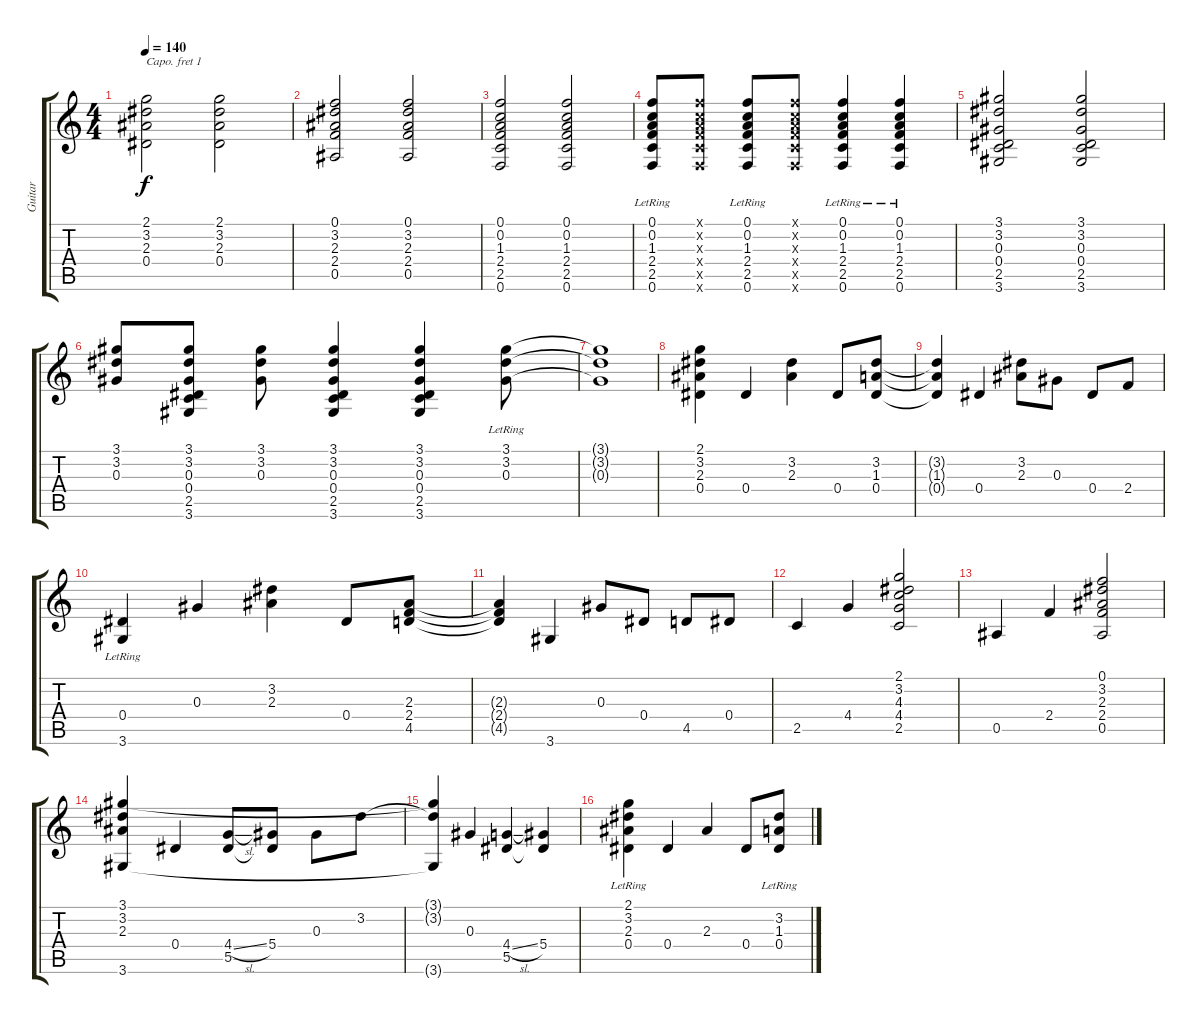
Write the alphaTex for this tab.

\track ("Guitar" "Guitar") {instrument acousticguitarsteel}
\staff {score tabs}
\capo 1
\tuning (E4 B3 G3 D3 A2 E2) {hide}
\ts (4 4)
\tempo 140
\clef g2
\ks c
(2.1 3.2 2.3 0.4).2{dy f} (2.1 3.2 2.3 0.4).2 |
(0.1 3.2 2.3 2.4 0.5).2 (0.1 3.2 2.3 2.4 0.5).2 |
(0.1 0.2 1.3 2.4 2.5 0.6).2 (0.1 0.2 1.3 2.4 2.5 0.6).2 |
(0.1{lr} 0.2 1.3 2.4 2.5 0.6).8 (0.1{x} 0.2{x} 1.3{x} 2.4{x} 2.5{x} 0.6{x}).8 (0.1{lr} 0.2 1.3 2.4 2.5 0.6).8 (0.1{x} 0.2{x} 1.3{x} 2.4{x} 2.5{x} 0.6{x}).8 (0.1{lr} 0.2 1.3 2.4 2.5 0.6).4 (0.1{lr} 0.2 1.3 2.4 2.5 0.6).4 |
(3.1 3.2 0.3 0.4 2.5 3.6).2 (3.1 3.2 0.3 0.4 2.5 3.6).2 |
(3.1 3.2 0.3).8 (3.1 3.2 0.3 0.4 2.5 3.6).8 (3.1 3.2 0.3).8 (3.1 3.2 0.3 0.4 2.5 3.6).4 (3.1 3.2 0.3 0.4 2.5 3.6).4 (3.1{lr} 3.2 0.3).8 |
(3.1{t} 3.2{t} 0.3{t}).1 |
(2.1 3.2 2.3 0.4).4 0.4.4 (3.2 2.3).4 0.4.8 (3.2 1.3 0.4).8 |
(3.2{t} 1.3{t} 0.4{t}).4 0.4.4 (3.2 2.3).8 0.3.8 0.4.8 2.4.8 |
(0.4{lr} 3.6).4 0.3.4 (3.2 2.3).4 0.4.8 (2.3 2.4 4.5).8 |
(2.3{t} 2.4{t} 4.5{t}).4 3.6.4 0.3.8 0.4.8 4.5.8 0.4.8 |
2.5.4 4.4.4 (2.1 3.2 4.3 4.4 2.5).2 |
0.5.4 2.4.4 (0.1 3.2 2.3 2.4 0.5).2 |
(3.1 3.2 2.3 3.6).4 0.4.4 (4.4{sl} 5.5).8 (5.4 5.5{t}).8 0.3.8 3.2.8 |
(3.1{t} 3.2{t} 3.6{t}).4 0.3.4 (4.4{sl} 5.5).4 (5.4 5.5{t}).4 |
(2.1{lr} 3.2{lr} 2.3{lr} 0.4{lr}).4 0.4.4 2.3.4 0.4.8 (3.2{lr} 1.3 0.4).8
